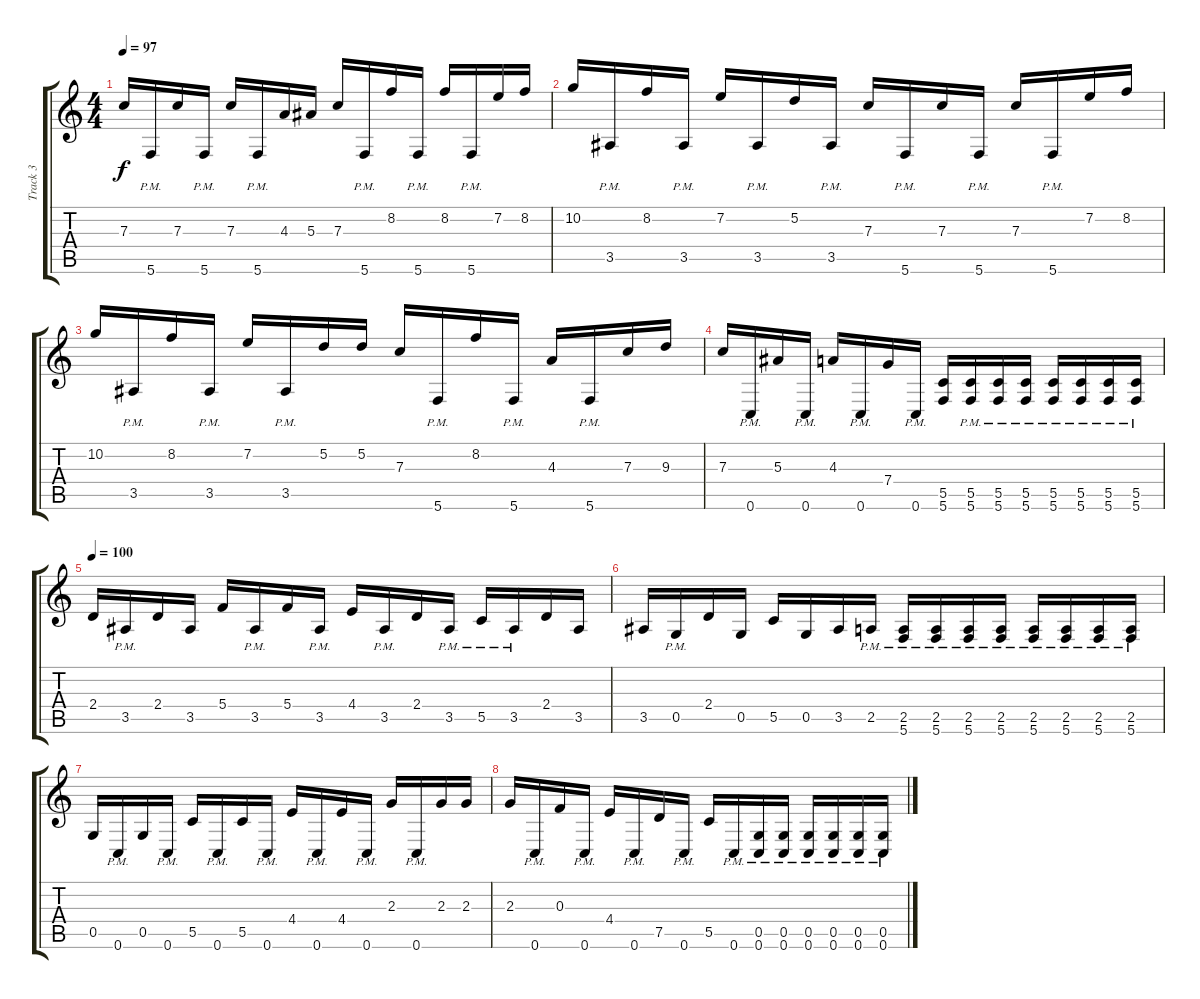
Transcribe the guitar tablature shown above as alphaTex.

\track ("Track 3" "Track 3") {instrument distortionguitar}
\staff {score tabs}
\tuning (D4 A3 F3 C3 G2 C2) {hide}
\ts (4 4)
\tempo 97
\clef g2
\ks c
7.3.16{dy f} 5.6{pm}.16 7.3.16 5.6{pm}.16 7.3.16 5.6{pm}.16 4.3.16 5.3.16 7.3.16 5.6{pm}.16 8.2.16 5.6{pm}.16 8.2.16 5.6{pm}.16 7.2.16 8.2.16 |
10.2.16 3.5{pm}.16 8.2.16 3.5{pm}.16 7.2.16 3.5{pm}.16 5.2.16 3.5{pm}.16 7.3.16 5.6{pm}.16 7.3.16 5.6{pm}.16 7.3.16 5.6{pm}.16 7.2.16 8.2.16 |
10.2.16 3.5{pm}.16 8.2.16 3.5{pm}.16 7.2.16 3.5{pm}.16 5.2.16 5.2.16 7.3.16 5.6{pm}.16 8.2.16 5.6{pm}.16 4.3.16 5.6{pm}.16 7.3.16 9.3.16 |
7.3.16 0.6{pm}.16 5.3.16 0.6{pm}.16 4.3.16 0.6{pm}.16 7.4.16 0.6{pm}.16 (5.5 5.6).16 (5.5{pm} 5.6{pm}).16 (5.5{pm} 5.6{pm}).16 (5.5{pm} 5.6{pm}).16 (5.5{pm} 5.6{pm}).16 (5.5{pm} 5.6{pm}).16 (5.5{pm} 5.6{pm}).16 (5.5{pm} 5.6{pm}).16 |
\tempo 100
2.4.16 3.5{pm}.16 2.4.16 3.5.16 5.4.16 3.5{pm}.16 5.4.16 3.5{pm}.16 4.4.16 3.5{pm}.16 2.4.16 3.5{pm}.16 5.5{pm}.16 3.5{pm}.16 2.4.16 3.5.16 |
3.5.16 0.5{pm}.16 2.4.16 0.5.16 5.5.16 0.5.16 3.5.16 2.5{pm}.16 (2.5{pm} 5.6{pm}).16 (2.5{pm} 5.6{pm}).16 (2.5{pm} 5.6{pm}).16 (2.5{pm} 5.6{pm}).16 (2.5{pm} 5.6{pm}).16 (2.5{pm} 5.6{pm}).16 (2.5{pm} 5.6{pm}).16 (2.5{pm} 5.6{pm}).16 |
0.5.16 0.6{pm}.16 0.5.16 0.6{pm}.16 5.5.16 0.6{pm}.16 5.5.16 0.6{pm}.16 4.4.16 0.6{pm}.16 4.4.16 0.6{pm}.16 2.3.16 0.6{pm}.16 2.3.16 2.3.16 |
2.3.16 0.6{pm}.16 0.3.16 0.6{pm}.16 4.4.16 0.6{pm}.16 7.5.16 0.6{pm}.16 5.5.16 0.6{pm}.16 (0.5{pm} 0.6{pm}).16 (0.5{pm} 0.6{pm}).16 (0.5{pm} 0.6{pm}).16 (0.5{pm} 0.6{pm}).16 (0.5{pm} 0.6{pm}).16 (0.5{pm} 0.6{pm}).16
